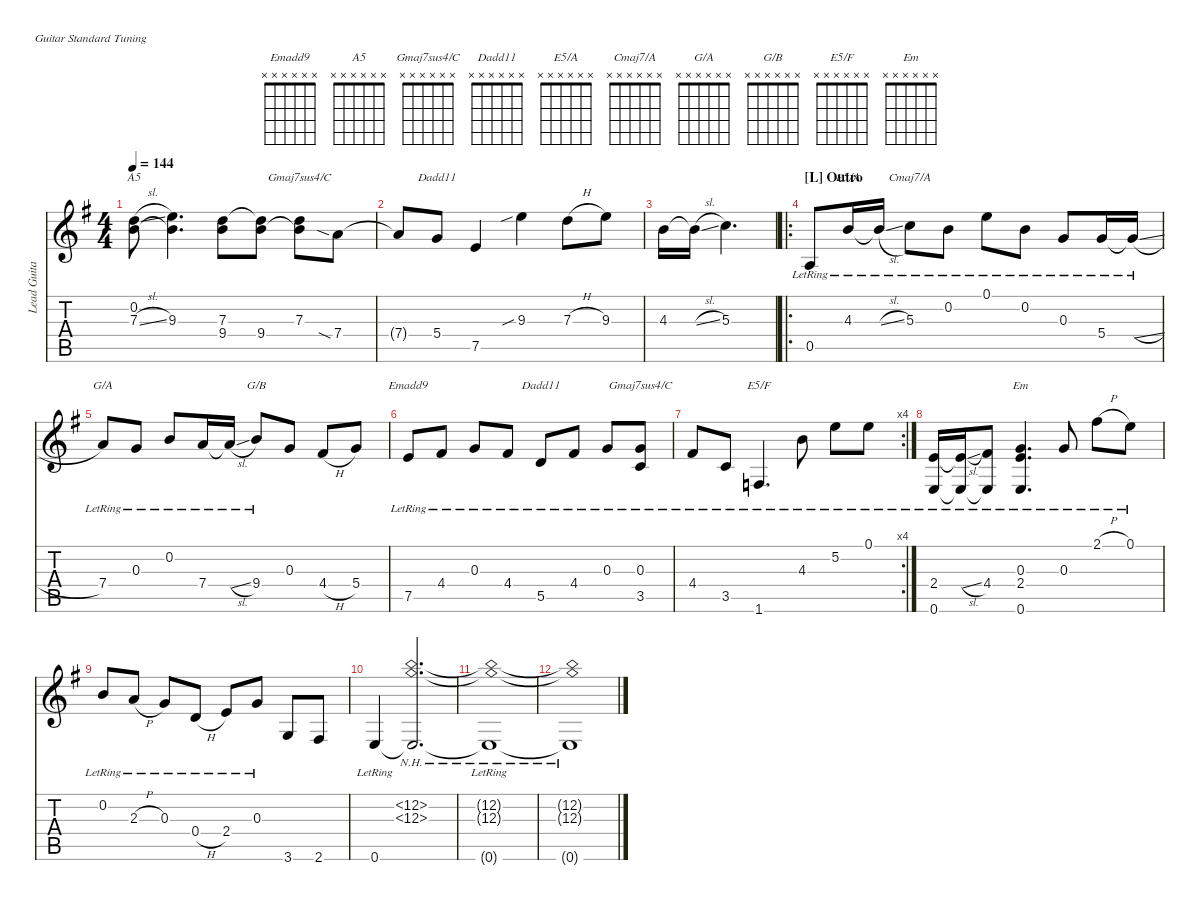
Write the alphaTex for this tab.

\defaultSystemsLayout 4
\hideDynamics
\bracketExtendMode nobrackets
\otherSystemsTrackNameOrientation horizontal
\track ("Lead Guitar (Part 2)" "Lead Guita") {instrument electricguitarjazz}
\staff {score tabs}
\tuning (E4 B3 G3 D3 A2 E2)
\chord ("Emadd9" x x x x x x)
\chord ("A5" x x x x x x)
\chord ("Gmaj7sus4/C" x x x x x x)
\chord ("Dadd11" x x x x x x)
\chord ("E5/A" x x x x x x)
\chord ("Cmaj7/A" x x x x x x)
\chord ("G/A" x x x x x x)
\chord ("G/B" x x x x x x)
\chord ("E5/F" x x x x x x)
\chord ("Em" x x x x x x)
\ts (4 4)
\tempo 144
\clef g2
\ks g
(7.3{sl acc forcenatural} 0.2{acc forcenatural}).8{ch "A5" dy mf} (9.3{acc forcenatural} 0.2{t acc forcenatural}).4{d} (7.3{acc forcenatural} 9.4{acc forcenatural}).8 (7.3{t acc forcenatural} 9.4{acc forcenatural}).8 (7.3{acc forcenatural} 9.4{t acc forcenatural}).8{ch "Gmaj7sus4/C"} 7.4{sia acc forcenatural}.8 |
7.4{t acc forcenatural}.8 5.4{acc forcenatural}.8{ch "Dadd11"} 7.5{acc forcenatural}.4 9.3{sib acc forcenatural}.4 7.3{h acc forcenatural}.8 9.3{acc forcenatural}.8 |
4.3{acc forcenatural}.16 4.3{sl t acc forcenatural}.16 5.3{acc forcenatural}.4{d} |
\ro
\section ("L" "Outro")
0.5{lr acc forcenatural}.8 4.3{lr acc forcenatural}.16{ch "E5/A"} 4.3{sl lr t acc forcenatural}.16 5.3{lr acc forcenatural}.8{ch "Cmaj7/A"} 0.2{lr acc forcenatural}.8 0.1{lr acc forcenatural}.8 0.2{lr acc forcenatural}.8 0.3{lr acc forcenatural}.8 5.4{lr acc forcenatural}.16 5.4{sl lr t acc forcenatural}.16 |
7.4{lr acc forcenatural}.8{ch "G/A"} 0.3{lr acc forcenatural}.8 0.2{lr acc forcenatural}.8 7.4{lr acc forcenatural}.16 7.4{sl lr t acc forcenatural}.16 9.4{lr acc forcenatural}.8{ch "G/B"} 0.3{acc forcenatural}.8 4.4{h acc #}.8 5.4{acc forcenatural}.8 |
7.5{lr acc forcenatural}.8{ch "Emadd9"} 4.4{lr acc #}.8 0.3{lr acc forcenatural}.8 4.4{lr acc #}.8 5.5{lr acc forcenatural}.8{ch "Dadd11"} 4.4{lr acc #}.8 0.3{lr acc forcenatural}.8 (0.3{lr acc forcenatural} 3.5{lr acc forcenatural}).8{ch "Gmaj7sus4/C"} |
\rc 4
4.4{lr acc #}.8 3.5{lr acc forcenatural}.8 1.6{lr acc forcenatural}.4{d ch "E5/F"} 4.3{lr acc forcenatural}.8 5.2{lr acc forcenatural}.8 0.1{lr acc forcenatural}.8 |
(2.4{lr acc forcenatural} 0.6{lr acc forcenatural}).16 (2.4{sl lr t acc forcenatural} 0.6{lr t acc forcenatural}).16 (4.4{lr acc #} 0.6{lr t acc forcenatural}).8 (0.3{lr acc forcenatural} 2.4{lr acc forcenatural} 0.6{lr acc forcenatural}).4{d ch "Em"} 0.3{lr acc forcenatural}.8 2.1{h lr acc #}.8 0.1{lr acc forcenatural}.8 |
0.2{lr acc forcenatural}.8 2.3{h lr acc forcenatural}.8 0.3{lr acc forcenatural}.8 0.4{h lr acc forcenatural}.8 2.4{lr acc forcenatural}.8 0.3{lr acc forcenatural}.8 3.6{acc forcenatural}.8 2.6{acc #}.8 |
0.6{lr acc forcenatural}.4 (12.2{nh acc forcenatural} 12.3{nh acc forcenatural} 0.6{t acc forcenatural}).2{d} |
(12.2{nh lr t acc forcenatural} 12.3{nh lr t acc forcenatural} 0.6{lr t acc forcenatural}).1 |
(12.2{nh t acc forcenatural} 12.3{nh t acc forcenatural} 0.6{t acc forcenatural}).1
